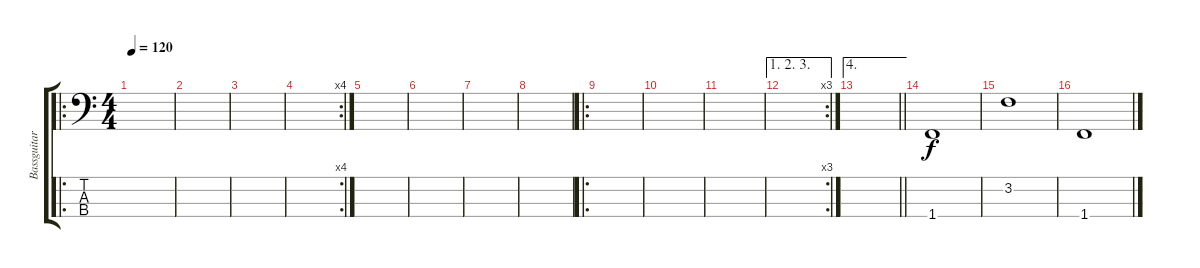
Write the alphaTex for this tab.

\track ("Bassguitar" "Bassguitar") {instrument electricbassfinger bank 177}
\staff {score tabs}
\tuning (G2 D2 A1 E1) {hide}
\ro
\ts (4 4)
\tempo 120
\clef f4
\ks c
|
|
|
\rc 4
|
|
|
|
|
\ro
|
|
|
\ae (1 2 3)
\rc 3
|
\ae 4
\barLineRight lightlight
|
1.4.1 |
3.2.1 |
1.4.1
